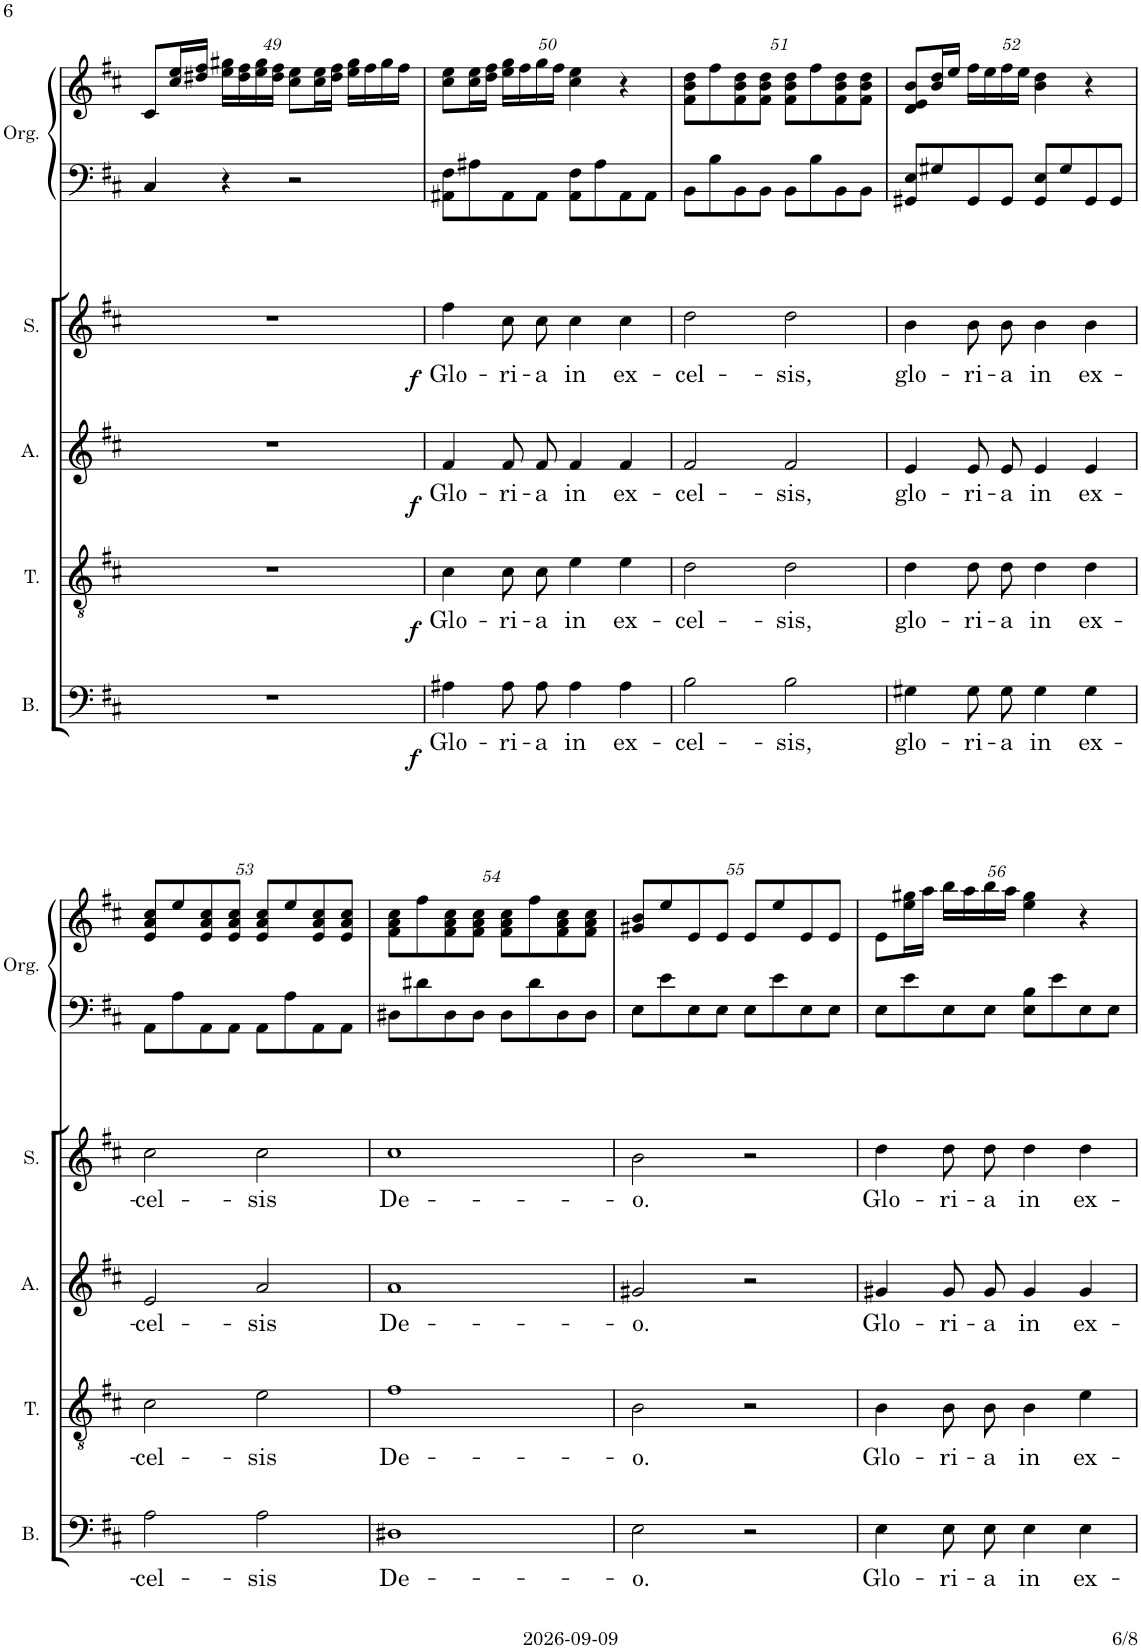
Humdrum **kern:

**kern	**text	**dynam	**kern	**text	**dynam	**kern	**text	**dynam	**kern	**text	**dynam	**kern	**kern
*part5	*part5	*part5	*part4	*part4	*part4	*part3	*part3	*part3	*part2	*part2	*part2	*part1	*part1
*staff6	*staff6	*staff6	*staff5	*staff5	*staff5	*staff4	*staff4	*staff4	*staff3	*staff3	*staff3	*staff2	*staff1
*I"Bass	*	*	*I"Tenor	*	*	*I"Alto	*	*	*I"Soprano	*	*	*I"Organ	*
*I'B.	*	*	*I'T.	*	*	*I'A.	*	*	*I'S.	*	*	*I'Org.	*
!!LO:PB:g=z
*clefF4	*	*	*clefGv2	*	*	*clefG2	*	*	*clefG2	*	*	*clefF4	*clefG2
*k[f#c#]	*	*	*k[f#c#]	*	*	*k[f#c#]	*	*	*k[f#c#]	*	*	*k[f#c#]	*k[f#c#]
*M4/4	*	*	*M4/4	*	*	*M4/4	*	*	*M4/4	*	*	*M4/4	*M4/4
*met(c)	*	*	*met(c)	*	*	*met(c)	*	*	*met(c)	*	*	*met(c)	*met(c)
=49	=49	=49	=49	=49	=49	=49	=49	=49	=49	=49	=49	=49	=49
1r	.	.	1r	.	.	1r	.	.	1r	.	.	4C#/	8c#/L
.	.	.	.	.	.	.	.	.	.	.	.	.	16cc#/ 16ee/L
.	.	.	.	.	.	.	.	.	.	.	.	.	16dd#X/ 16ff#/JJ
.	.	.	.	.	.	.	.	.	.	.	.	4r	16ee\ 16gg#X\LL
.	.	.	.	.	.	.	.	.	.	.	.	.	16dd#\ 16ff#\
.	.	.	.	.	.	.	.	.	.	.	.	.	16ee\ 16gg#\
.	.	.	.	.	.	.	.	.	.	.	.	.	16dd#\ 16ff#\JJ
.	.	.	.	.	.	.	.	.	.	.	.	2r	8cc#\ 8ee\L
.	.	.	.	.	.	.	.	.	.	.	.	.	16cc#\ 16ee\L
.	.	.	.	.	.	.	.	.	.	.	.	.	16dd#\ 16ff#\JJ
.	.	.	.	.	.	.	.	.	.	.	.	.	16ee\ 16gg#\LL
.	.	.	.	.	.	.	.	.	.	.	.	.	16ff#\
.	.	.	.	.	.	.	.	.	.	.	.	.	16gg#\
.	.	.	.	.	.	.	.	.	.	.	.	.	16ff#\JJ
=50	=50	=50	=50	=50	=50	=50	=50	=50	=50	=50	=50	=50	=50
!	!LO:LY:b	!LO:DY:b	!	!LO:LY:b	!LO:DY:b	!	!LO:LY:b	!LO:DY:b	!	!LO:LY:b	!LO:DY:b	!	!
4A#X\	Glo-	f	4c#\	Glo-	f	4f#/	Glo-	f	4ff#\	Glo-	f	8AA#X\ 8F#\L	8cc#\ 8ee\L
.	.	.	.	.	.	.	.	.	.	.	.	8A#X\	16cc#\ 16ee\L
.	.	.	.	.	.	.	.	.	.	.	.	.	16dd\ 16ff#\JJ
!	!LO:LY:b	!	!	!LO:LY:b	!	!	!LO:LY:b	!	!	!LO:LY:b	!	!	!
8A#\L	-ri-	.	8c#\L	-ri-	.	8f#/L	-ri-	.	8cc#\L	-ri-	.	8AA#\	16ee\ 16gg\LL
.	.	.	.	.	.	.	.	.	.	.	.	.	16ff#\
!	!LO:LY:b	!	!	!LO:LY:b	!	!	!LO:LY:b	!	!	!LO:LY:b	!	!	!
8A#\J	-a	.	8c#\J	-a	.	8f#/J	-a	.	8cc#\J	-a	.	8AA#\J	16gg\
.	.	.	.	.	.	.	.	.	.	.	.	.	16ff#\JJ
!	!LO:LY:b	!	!	!LO:LY:b	!	!	!LO:LY:b	!	!	!LO:LY:b	!	!	!
4A#\	in	.	4e\	in	.	4f#/	in	.	4cc#\	in	.	8AA#\ 8F#\L	4cc#\ 4ee\
.	.	.	.	.	.	.	.	.	.	.	.	8A#\	.
!	!LO:LY:b	!	!	!LO:LY:b	!	!	!LO:LY:b	!	!	!LO:LY:b	!	!	!
4A#\	ex-	.	4e\	ex-	.	4f#/	ex-	.	4cc#\	ex-	.	8AA#\	4r
.	.	.	.	.	.	.	.	.	.	.	.	8AA#\J	.
=51	=51	=51	=51	=51	=51	=51	=51	=51	=51	=51	=51	=51	=51
!	!LO:LY:b	!	!	!LO:LY:b	!	!	!LO:LY:b	!	!	!LO:LY:b	!	!	!
2B\	-cel-	.	2d\	-cel-	.	2f#/	-cel-	.	2dd\	-cel-	.	8BB\L	8f#\ 8b\ 8dd\L
.	.	.	.	.	.	.	.	.	.	.	.	8B\	8ff#\
.	.	.	.	.	.	.	.	.	.	.	.	8BB\	8f#\ 8b\ 8dd\
.	.	.	.	.	.	.	.	.	.	.	.	8BB\J	8f#\ 8b\ 8dd\J
!	!LO:LY:b	!	!	!LO:LY:b	!	!	!LO:LY:b	!	!	!LO:LY:b	!	!	!
2B\	-sis,	.	2d\	-sis,	.	2f#/	-sis,	.	2dd\	-sis,	.	8BB\L	8f#\ 8b\ 8dd\L
.	.	.	.	.	.	.	.	.	.	.	.	8B\	8ff#\
.	.	.	.	.	.	.	.	.	.	.	.	8BB\	8f#\ 8b\ 8dd\
.	.	.	.	.	.	.	.	.	.	.	.	8BB\J	8f#\ 8b\ 8dd\J
=52	=52	=52	=52	=52	=52	=52	=52	=52	=52	=52	=52	=52	=52
!	!LO:LY:b	!	!	!LO:LY:b	!	!	!LO:LY:b	!	!	!LO:LY:b	!	!	!
4G#X\	glo-	.	4d\	glo-	.	4e/	glo-	.	4b\	glo-	.	8GG#X/ 8E/L	8d/ 8e/ 8b/L
.	.	.	.	.	.	.	.	.	.	.	.	8G#X/	16b/ 16dd/L
.	.	.	.	.	.	.	.	.	.	.	.	.	16ee/JJ
!	!LO:LY:b	!	!	!LO:LY:b	!	!	!LO:LY:b	!	!	!LO:LY:b	!	!	!
8G#\L	-ri-	.	8d\L	-ri-	.	8e/L	-ri-	.	8b\L	-ri-	.	8GG#/	16ff#\LL
.	.	.	.	.	.	.	.	.	.	.	.	.	16ee\
!	!LO:LY:b	!	!	!LO:LY:b	!	!	!LO:LY:b	!	!	!LO:LY:b	!	!	!
8G#\J	-a	.	8d\J	-a	.	8e/J	-a	.	8b\J	-a	.	8GG#/J	16ff#\
.	.	.	.	.	.	.	.	.	.	.	.	.	16ee\JJ
!	!LO:LY:b	!	!	!LO:LY:b	!	!	!LO:LY:b	!	!	!LO:LY:b	!	!	!
4G#\	in	.	4d\	in	.	4e/	in	.	4b\	in	.	8GG#/ 8E/L	4b\ 4dd\
.	.	.	.	.	.	.	.	.	.	.	.	8G#/	.
!	!LO:LY:b	!	!	!LO:LY:b	!	!	!LO:LY:b	!	!	!LO:LY:b	!	!	!
4G#\	ex-	.	4d\	ex-	.	4e/	ex-	.	4b\	ex-	.	8GG#/	4r
.	.	.	.	.	.	.	.	.	.	.	.	8GG#/J	.
!!LO:LB:g=z
=53	=53	=53	=53	=53	=53	=53	=53	=53	=53	=53	=53	=53	=53
!	!LO:LY:b	!	!	!LO:LY:b	!	!	!LO:LY:b	!	!	!LO:LY:b	!	!	!
2A\	-cel-	.	2c#\	-cel-	.	2e/	-cel-	.	2cc#\	-cel-	.	8AA\L	8e/ 8a/ 8cc#/L
.	.	.	.	.	.	.	.	.	.	.	.	8A\	8ee/
.	.	.	.	.	.	.	.	.	.	.	.	8AA\	8e/ 8a/ 8cc#/
.	.	.	.	.	.	.	.	.	.	.	.	8AA\J	8e/ 8a/ 8cc#/J
!	!LO:LY:b	!	!	!LO:LY:b	!	!	!LO:LY:b	!	!	!LO:LY:b	!	!	!
2A\	-sis	.	2e\	-sis	.	2a/	-sis	.	2cc#\	-sis	.	8AA\L	8e/ 8a/ 8cc#/L
.	.	.	.	.	.	.	.	.	.	.	.	8A\	8ee/
.	.	.	.	.	.	.	.	.	.	.	.	8AA\	8e/ 8a/ 8cc#/
.	.	.	.	.	.	.	.	.	.	.	.	8AA\J	8e/ 8a/ 8cc#/J
=54	=54	=54	=54	=54	=54	=54	=54	=54	=54	=54	=54	=54	=54
!	!LO:LY:b	!	!	!LO:LY:b	!	!	!LO:LY:b	!	!	!LO:LY:b	!	!	!
1D#X	De-	.	1f#	De-	.	1a	De-	.	1cc#	De-	.	8D#X\L	8f#\ 8a\ 8cc#\L
.	.	.	.	.	.	.	.	.	.	.	.	8d#X\	8ff#\
.	.	.	.	.	.	.	.	.	.	.	.	8D#\	8f#\ 8a\ 8cc#\
.	.	.	.	.	.	.	.	.	.	.	.	8D#\J	8f#\ 8a\ 8cc#\J
.	.	.	.	.	.	.	.	.	.	.	.	8D#\L	8f#\ 8a\ 8cc#\L
.	.	.	.	.	.	.	.	.	.	.	.	8d#\	8ff#\
.	.	.	.	.	.	.	.	.	.	.	.	8D#\	8f#\ 8a\ 8cc#\
.	.	.	.	.	.	.	.	.	.	.	.	8D#\J	8f#\ 8a\ 8cc#\J
=55	=55	=55	=55	=55	=55	=55	=55	=55	=55	=55	=55	=55	=55
!	!LO:LY:b	!	!	!LO:LY:b	!	!	!LO:LY:b	!	!	!LO:LY:b	!	!	!
2E\	-o.	.	2B\	-o.	.	2g#X/	-o.	.	2b\	-o.	.	8E\L	8g#X/ 8b/L
.	.	.	.	.	.	.	.	.	.	.	.	8e\	8ee/
.	.	.	.	.	.	.	.	.	.	.	.	8E\	8e/
.	.	.	.	.	.	.	.	.	.	.	.	8E\J	8e/J
2r	.	.	2r	.	.	2r	.	.	2r	.	.	8E\L	8e/L
.	.	.	.	.	.	.	.	.	.	.	.	8e\	8ee/
.	.	.	.	.	.	.	.	.	.	.	.	8E\	8e/
.	.	.	.	.	.	.	.	.	.	.	.	8E\J	8e/J
=56	=56	=56	=56	=56	=56	=56	=56	=56	=56	=56	=56	=56	=56
!	!LO:LY:b	!	!	!LO:LY:b	!	!	!LO:LY:b	!	!	!LO:LY:b	!	!	!
4E\	Glo-	.	4B\	Glo-	.	4g#X/	Glo-	.	4dd\	Glo-	.	8E\L	8e\L
.	.	.	.	.	.	.	.	.	.	.	.	8e\	16ee\ 16gg#X\L
.	.	.	.	.	.	.	.	.	.	.	.	.	16aa\JJ
!	!LO:LY:b	!	!	!LO:LY:b	!	!	!LO:LY:b	!	!	!LO:LY:b	!	!	!
8E\L	-ri-	.	8B\L	-ri-	.	8g#/L	-ri-	.	8dd\L	-ri-	.	8E\	16bb\LL
.	.	.	.	.	.	.	.	.	.	.	.	.	16aa\
!	!LO:LY:b	!	!	!LO:LY:b	!	!	!LO:LY:b	!	!	!LO:LY:b	!	!	!
8E\J	-a	.	8B\J	-a	.	8g#/J	-a	.	8dd\J	-a	.	8E\J	16bb\
.	.	.	.	.	.	.	.	.	.	.	.	.	16aa\JJ
!	!LO:LY:b	!	!	!LO:LY:b	!	!	!LO:LY:b	!	!	!LO:LY:b	!	!	!
4E\	in	.	4B\	in	.	4g#/	in	.	4dd\	in	.	8E\ 8B\L	4ee\ 4gg#\
.	.	.	.	.	.	.	.	.	.	.	.	8e\	.
!	!LO:LY:b	!	!	!LO:LY:b	!	!	!LO:LY:b	!	!	!LO:LY:b	!	!	!
4E\	ex-	.	4e\	ex-	.	4g#/	ex-	.	4dd\	ex-	.	8E\	4r
.	.	.	.	.	.	.	.	.	.	.	.	8E\J	.
=	=	=	=	=	=	=	=	=	=	=	=	=	=
*-	*-	*-	*-	*-	*-	*-	*-	*-	*-	*-	*-	*-	*-
